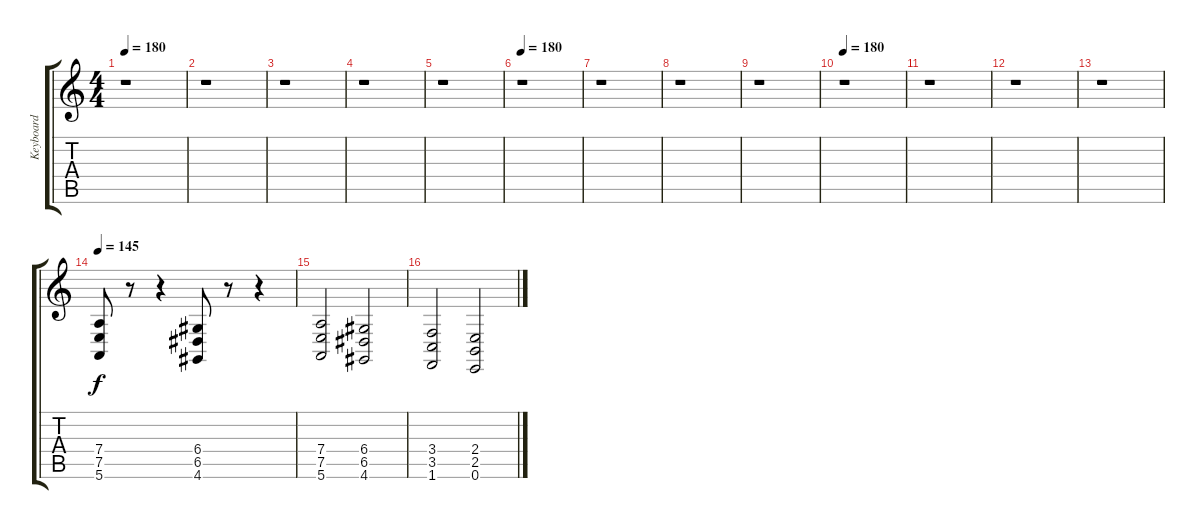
\track ("Keyboard" "Keyboard") {instrument pad4choir}
\staff {score tabs}
\tuning (E4 B3 G3 D3 A2 E2) {hide}
\ts (4 4)
\tempo 180
\clef g2
\ks c
r.1{dy f} |
r.1 |
r.1 |
r.1 |
r.1 |
\tempo 180
r.1 |
r.1 |
r.1 |
r.1 |
\tempo 180
r.1 |
r.1 |
r.1 |
r.1 |
\tempo 145
(7.4 7.5 5.6).8 r.8 r.4 (6.4 6.5 4.6).8 r.8 r.4 |
(7.4 7.5 5.6).2 (6.4 6.5 4.6).2 |
(3.4 3.5 1.6).2 (2.4 2.5 0.6).2
